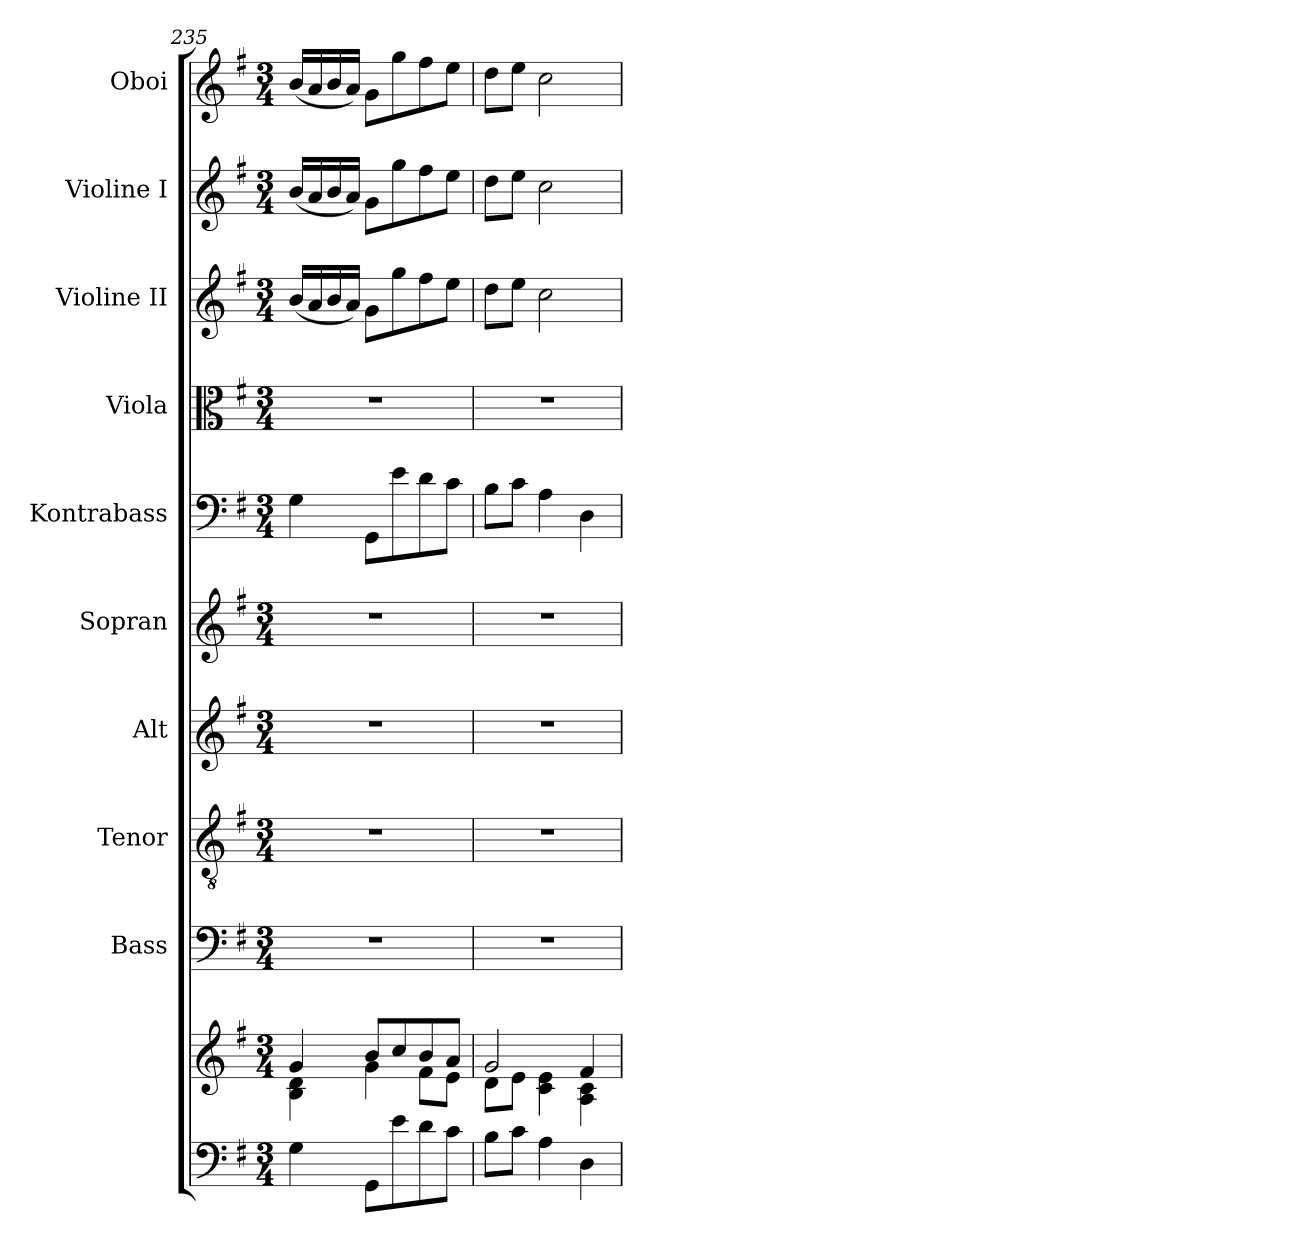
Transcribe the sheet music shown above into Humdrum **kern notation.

**kern	**kern	**kern	**kern	**kern	**kern	**kern	**kern	**kern	**kern	**kern
*part10	*part10	*part9	*part8	*part7	*part6	*part5	*part4	*part3	*part2	*part1
*staff11	*staff10	*staff9	*staff8	*staff7	*staff6	*staff5	*staff4	*staff3	*staff2	*staff1
*	*	*I"Bass	*I"Tenor	*I"Alt	*I"Sopran	*I"Kontrabass	*I"Viola	*I"Violine II	*I"Violine I	*I"Oboi
*	*	*I'B.	*I'T.	*I'A.	*I'S.	*I'Kb.	*I'Vla.	*I'Vl. II	*I'Vl. I	*I'Ob.
*clefF4	*clefG2	*clefF4	*clefGv2	*clefG2	*clefG2	*clefF4	*clefC3	*clefG2	*clefG2	*clefG2
*	*	*	*	*	*	*ITrd7c12	*	*	*	*
*k[f#]	*k[f#]	*k[f#]	*k[f#]	*k[f#]	*k[f#]	*k[f#]	*k[f#]	*k[f#]	*k[f#]	*k[f#]
*G:	*G:	*G:	*G:	*G:	*G:	*G:	*G:	*G:	*G:	*G:
*M3/4	*M3/4	*M3/4	*M3/4	*M3/4	*M3/4	*M3/4	*M3/4	*M3/4	*M3/4	*M3/4
=235	=235	=235	=235	=235	=235	=235	=235	=235	=235	=235
*	*^	*	*	*	*	*	*	*	*	*
4G\	4g/	4B\ 4d\	2.r	2.r	2.r	2.r	4GG\	2.r	(<16b/LL	(<16b/LL	(<16b/LL
.	.	.	.	.	.	.	.	.	16a/	16a/	16a/
.	.	.	.	.	.	.	.	.	16b/	16b/	16b/
.	.	.	.	.	.	.	.	.	16a/JJ)	16a/JJ)	16a/JJ)
8GG\L	8b/L	4g\	.	.	.	.	8GGG\L	.	8g\L	8g\L	8g\L
8e\	8cc/	.	.	.	.	.	8E\	.	8gg\	8gg\	8gg\
8d\	8b/	8f#\L	.	.	.	.	8D\	.	8ff#\	8ff#\	8ff#\
8c\J	8a/J	8e\J	.	.	.	.	8C\J	.	8ee\J	8ee\J	8ee\J
=236	=236	=236	=236	=236	=236	=236	=236	=236	=236	=236	=236
8B\L	2g/	8d\L	2.r	2.r	2.r	2.r	8BB\L	2.r	8dd\L	8dd\L	8dd\L
8c\J	.	8e\J	.	.	.	.	8C\J	.	8ee\J	8ee\J	8ee\J
4A\	.	4c\ 4e\	.	.	.	.	4AA\	.	2cc\	2cc\	2cc\
4D\	4f#/	4A\ 4c\	.	.	.	.	4DD\	.	.	.	.
*	*v	*v	*	*	*	*	*	*	*	*	*
=	=	=	=	=	=	=	=	=	=	=
*-	*-	*-	*-	*-	*-	*-	*-	*-	*-	*-
